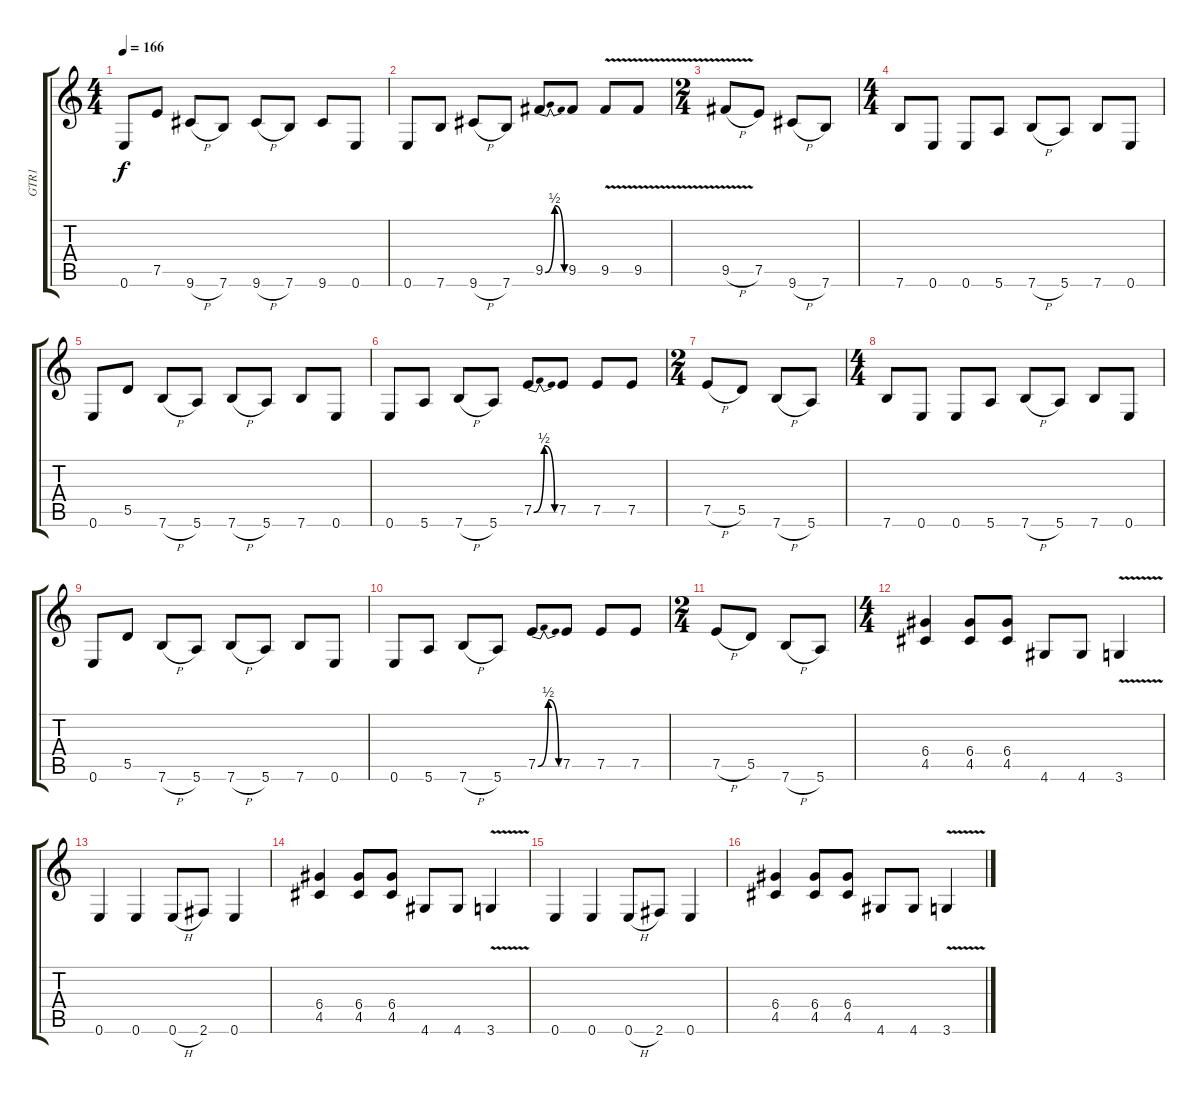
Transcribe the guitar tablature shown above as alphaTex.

\track ("GTR1" "GTR1") {instrument distortionguitar}
\staff {score tabs}
\tuning (E4 B3 G3 D3 A2 E2) {hide}
\ts (4 4)
\tempo 166
\clef g2
\ks c
0.6.8{dy f} 7.5.8 9.6{h}.8 7.6.8 9.6{h}.8 7.6.8 9.6.8 0.6.8 |
0.6.8 7.6.8 9.6{h}.8 7.6.8 9.5{be (bendrelease 0 0 30 2 45 2 60 0)}.8 9.5.8 9.5{v}.8 9.5{v}.8 |
\ts (2 4)
9.5{v h}.8 7.5.8 9.6{h}.8 7.6.8 |
\ts (4 4)
7.6.8 0.6.8 0.6.8 5.6.8 7.6{h}.8 5.6.8 7.6.8 0.6.8 |
0.6.8 5.5.8 7.6{h}.8 5.6.8 7.6{h}.8 5.6.8 7.6.8 0.6.8 |
0.6.8 5.6.8 7.6{h}.8 5.6.8 7.5{be (bendrelease 0 0 30 2 45 2 60 0)}.8 7.5.8 7.5.8 7.5.8 |
\ts (2 4)
7.5{h}.8 5.5.8 7.6{h}.8 5.6.8 |
\ts (4 4)
7.6.8 0.6.8 0.6.8 5.6.8 7.6{h}.8 5.6.8 7.6.8 0.6.8 |
0.6.8 5.5.8 7.6{h}.8 5.6.8 7.6{h}.8 5.6.8 7.6.8 0.6.8 |
0.6.8 5.6.8 7.6{h}.8 5.6.8 7.5{be (bendrelease 0 0 30 2 45 2 60 0)}.8 7.5.8 7.5.8 7.5.8 |
\ts (2 4)
7.5{h}.8 5.5.8 7.6{h}.8 5.6.8 |
\ts (4 4)
(6.4 4.5).4 (6.4 4.5).8 (6.4 4.5).8 4.6.8 4.6.8 3.6{v}.4 |
0.6.4 0.6.4 0.6{h}.8 2.6.8 0.6.4 |
(6.4 4.5).4 (6.4 4.5).8 (6.4 4.5).8 4.6.8 4.6.8 3.6{v}.4 |
0.6.4 0.6.4 0.6{h}.8 2.6.8 0.6.4 |
(6.4 4.5).4 (6.4 4.5).8 (6.4 4.5).8 4.6.8 4.6.8 3.6{v}.4
